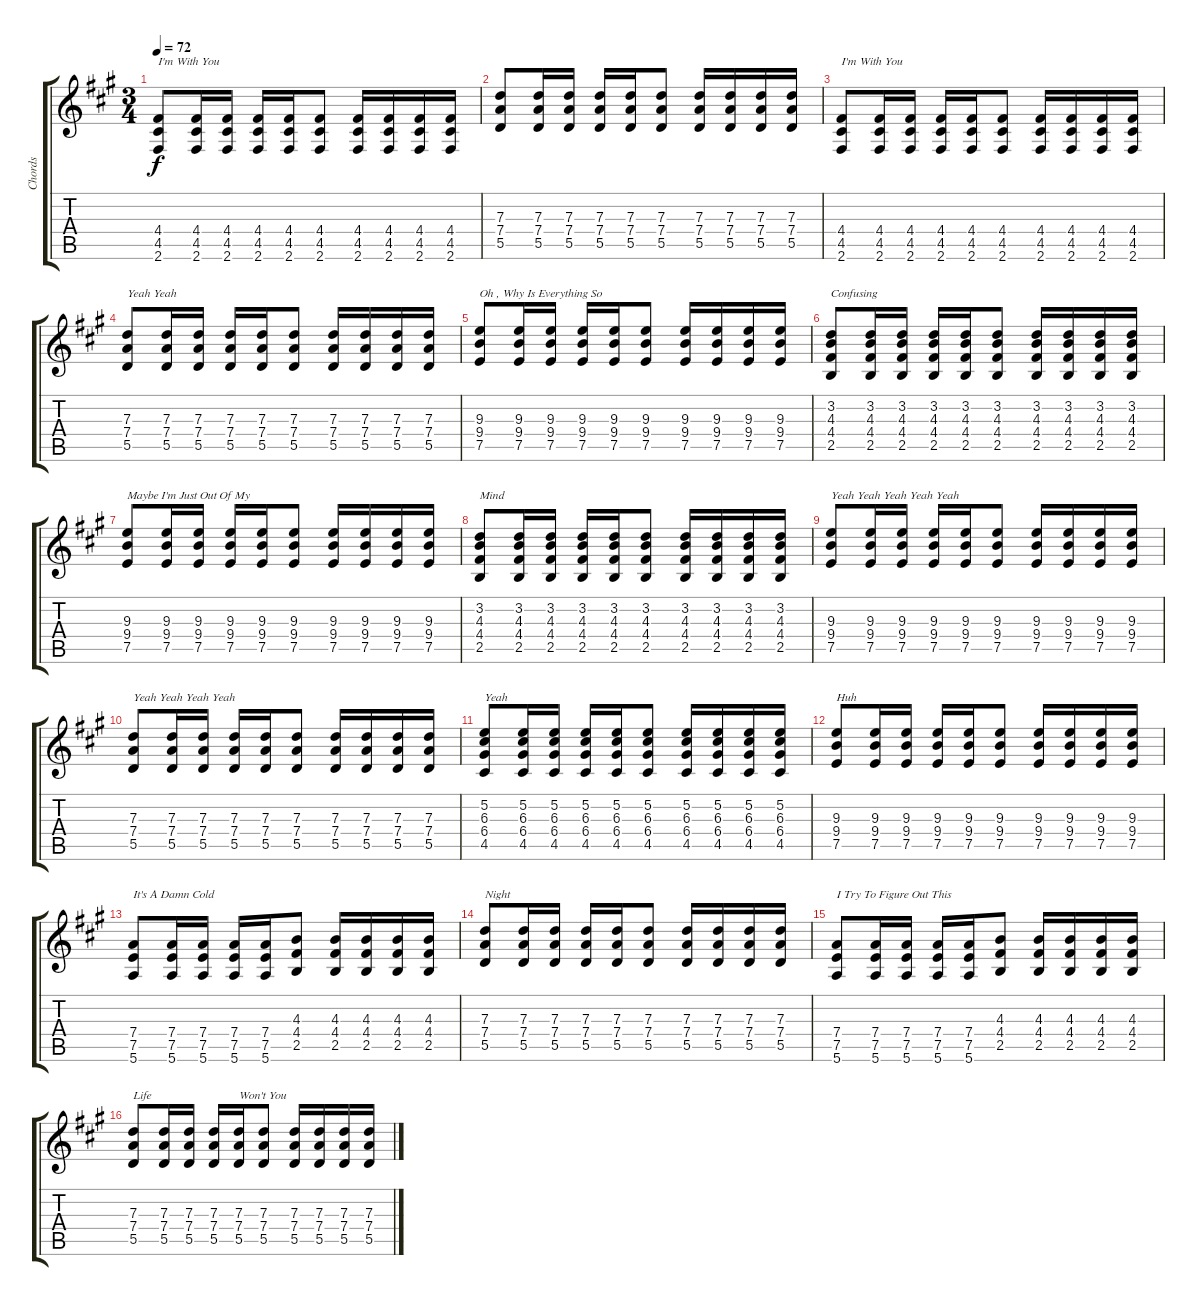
\track ("Chords" "Chords") {instrument acousticguitarsteel}
\staff {score tabs}
\tuning (E4 B3 G3 D3 A2 E2) {hide}
\ts (3 4)
\tempo 72
\clef g2
\ks a
(4.4 4.5 2.6).8{txt "I'm With You" dy f} (4.4 4.5 2.6).16 (4.4 4.5 2.6).16 (4.4 4.5 2.6).16 (4.4 4.5 2.6).16 (4.4 4.5 2.6).8 (4.4 4.5 2.6).16 (4.4 4.5 2.6).16 (4.4 4.5 2.6).16 (4.4 4.5 2.6).16 |
(7.3 7.4 5.5).8 (7.3 7.4 5.5).16 (7.3 7.4 5.5).16 (7.3 7.4 5.5).16 (7.3 7.4 5.5).16 (7.3 7.4 5.5).8 (7.3 7.4 5.5).16 (7.3 7.4 5.5).16 (7.3 7.4 5.5).16 (7.3 7.4 5.5).16 |
(4.4 4.5 2.6).8{txt "I'm With You"} (4.4 4.5 2.6).16 (4.4 4.5 2.6).16 (4.4 4.5 2.6).16 (4.4 4.5 2.6).16 (4.4 4.5 2.6).8 (4.4 4.5 2.6).16 (4.4 4.5 2.6).16 (4.4 4.5 2.6).16 (4.4 4.5 2.6).16 |
(7.3 7.4 5.5).8{txt "Yeah Yeah"} (7.3 7.4 5.5).16 (7.3 7.4 5.5).16 (7.3 7.4 5.5).16 (7.3 7.4 5.5).16 (7.3 7.4 5.5).8 (7.3 7.4 5.5).16 (7.3 7.4 5.5).16 (7.3 7.4 5.5).16 (7.3 7.4 5.5).16 |
(9.3 9.4 7.5).8{txt "Oh , Why Is Everything So"} (9.3 9.4 7.5).16 (9.3 9.4 7.5).16 (9.3 9.4 7.5).16 (9.3 9.4 7.5).16 (9.3 9.4 7.5).8 (9.3 9.4 7.5).16 (9.3 9.4 7.5).16 (9.3 9.4 7.5).16 (9.3 9.4 7.5).16 |
(3.2 4.3 4.4 2.5).8{txt "Confusing"} (3.2 4.3 4.4 2.5).16 (3.2 4.3 4.4 2.5).16 (3.2 4.3 4.4 2.5).16 (3.2 4.3 4.4 2.5).16 (3.2 4.3 4.4 2.5).8 (3.2 4.3 4.4 2.5).16 (3.2 4.3 4.4 2.5).16 (3.2 4.3 4.4 2.5).16 (3.2 4.3 4.4 2.5).16 |
(9.3 9.4 7.5).8{txt "Maybe I'm Just Out Of My"} (9.3 9.4 7.5).16 (9.3 9.4 7.5).16 (9.3 9.4 7.5).16 (9.3 9.4 7.5).16 (9.3 9.4 7.5).8 (9.3 9.4 7.5).16 (9.3 9.4 7.5).16 (9.3 9.4 7.5).16 (9.3 9.4 7.5).16 |
(3.2 4.3 4.4 2.5).8{txt "Mind"} (3.2 4.3 4.4 2.5).16 (3.2 4.3 4.4 2.5).16 (3.2 4.3 4.4 2.5).16 (3.2 4.3 4.4 2.5).16 (3.2 4.3 4.4 2.5).8 (3.2 4.3 4.4 2.5).16 (3.2 4.3 4.4 2.5).16 (3.2 4.3 4.4 2.5).16 (3.2 4.3 4.4 2.5).16 |
(9.3 9.4 7.5).8{txt "Yeah Yeah Yeah Yeah Yeah"} (9.3 9.4 7.5).16 (9.3 9.4 7.5).16 (9.3 9.4 7.5).16 (9.3 9.4 7.5).16 (9.3 9.4 7.5).8 (9.3 9.4 7.5).16 (9.3 9.4 7.5).16 (9.3 9.4 7.5).16 (9.3 9.4 7.5).16 |
(7.3 7.4 5.5).8{txt "Yeah Yeah Yeah Yeah"} (7.3 7.4 5.5).16 (7.3 7.4 5.5).16 (7.3 7.4 5.5).16 (7.3 7.4 5.5).16 (7.3 7.4 5.5).8 (7.3 7.4 5.5).16 (7.3 7.4 5.5).16 (7.3 7.4 5.5).16 (7.3 7.4 5.5).16 |
(5.2 6.3 6.4 4.5).8{txt "Yeah"} (5.2 6.3 6.4 4.5).16 (5.2 6.3 6.4 4.5).16 (5.2 6.3 6.4 4.5).16 (5.2 6.3 6.4 4.5).16 (5.2 6.3 6.4 4.5).8 (5.2 6.3 6.4 4.5).16 (5.2 6.3 6.4 4.5).16 (5.2 6.3 6.4 4.5).16 (5.2 6.3 6.4 4.5).16 |
(9.3 9.4 7.5).8{txt "Huh"} (9.3 9.4 7.5).16 (9.3 9.4 7.5).16 (9.3 9.4 7.5).16 (9.3 9.4 7.5).16 (9.3 9.4 7.5).8 (9.3 9.4 7.5).16 (9.3 9.4 7.5).16 (9.3 9.4 7.5).16 (9.3 9.4 7.5).16 |
(7.4 7.5 5.6).8{txt "It's A Damn Cold"} (7.4 7.5 5.6).16 (7.4 7.5 5.6).16 (7.4 7.5 5.6).16 (7.4 7.5 5.6).16 (4.3 4.4 2.5).8 (4.3 4.4 2.5).16 (4.3 4.4 2.5).16 (4.3 4.4 2.5).16 (4.3 4.4 2.5).16 |
(7.3 7.4 5.5).8{txt "Night"} (7.3 7.4 5.5).16 (7.3 7.4 5.5).16 (7.3 7.4 5.5).16 (7.3 7.4 5.5).16 (7.3 7.4 5.5).8 (7.3 7.4 5.5).16 (7.3 7.4 5.5).16 (7.3 7.4 5.5).16 (7.3 7.4 5.5).16 |
(7.4 7.5 5.6).8{txt "I Try To Figure Out This"} (7.4 7.5 5.6).16 (7.4 7.5 5.6).16 (7.4 7.5 5.6).16 (7.4 7.5 5.6).16 (4.3 4.4 2.5).8 (4.3 4.4 2.5).16 (4.3 4.4 2.5).16 (4.3 4.4 2.5).16 (4.3 4.4 2.5).16 |
(7.3 7.4 5.5).8{txt "Life"} (7.3 7.4 5.5).16 (7.3 7.4 5.5).16 (7.3 7.4 5.5).16 (7.3 7.4 5.5).16{txt "Won't You"} (7.3 7.4 5.5).8 (7.3 7.4 5.5).16 (7.3 7.4 5.5).16 (7.3 7.4 5.5).16 (7.3 7.4 5.5).16
